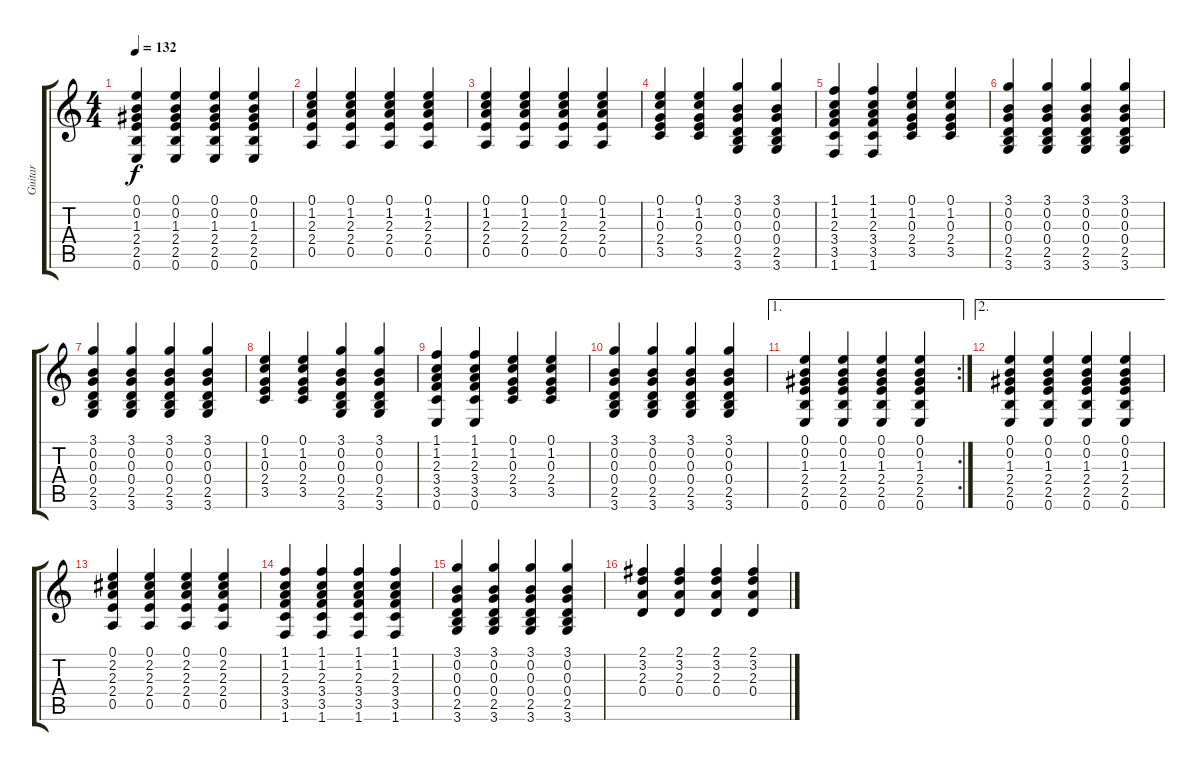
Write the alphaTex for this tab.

\track ("Guitar" "Guitar") {instrument electricguitarclean}
\staff {score tabs}
\tuning (E4 B3 G3 D3 A2 E2) {hide}
\ts (4 4)
\tempo 132
\clef g2
\ks c
(0.1 0.2 1.3 2.4 2.5 0.6).4{dy f} (0.1 0.2 1.3 2.4 2.5 0.6).4 (0.1 0.2 1.3 2.4 2.5 0.6).4 (0.1 0.2 1.3 2.4 2.5 0.6).4 |
(0.1 1.2 2.3 2.4 0.5).4 (0.1 1.2 2.3 2.4 0.5).4 (0.1 1.2 2.3 2.4 0.5).4 (0.1 1.2 2.3 2.4 0.5).4 |
(0.1 1.2 2.3 2.4 0.5).4 (0.1 1.2 2.3 2.4 0.5).4 (0.1 1.2 2.3 2.4 0.5).4 (0.1 1.2 2.3 2.4 0.5).4 |
(0.1 1.2 0.3 2.4 3.5).4 (0.1 1.2 0.3 2.4 3.5).4 (3.1 0.2 0.3 0.4 2.5 3.6).4 (3.1 0.2 0.3 0.4 2.5 3.6).4 |
(1.1 1.2 2.3 3.4 3.5 1.6).4 (1.1 1.2 2.3 3.4 3.5 1.6).4 (0.1 1.2 0.3 2.4 3.5).4 (0.1 1.2 0.3 2.4 3.5).4 |
(3.1 0.2 0.3 0.4 2.5 3.6).4 (3.1 0.2 0.3 0.4 2.5 3.6).4 (3.1 0.2 0.3 0.4 2.5 3.6).4 (3.1 0.2 0.3 0.4 2.5 3.6).4 |
(3.1 0.2 0.3 0.4 2.5 3.6).4 (3.1 0.2 0.3 0.4 2.5 3.6).4 (3.1 0.2 0.3 0.4 2.5 3.6).4 (3.1 0.2 0.3 0.4 2.5 3.6).4 |
(0.1 1.2 0.3 2.4 3.5).4 (0.1 1.2 0.3 2.4 3.5).4 (3.1 0.2 0.3 0.4 2.5 3.6).4 (3.1 0.2 0.3 0.4 2.5 3.6).4 |
(1.1 1.2 2.3 3.4 3.5 0.6).4 (1.1 1.2 2.3 3.4 3.5 0.6).4 (0.1 1.2 0.3 2.4 3.5).4 (0.1 1.2 0.3 2.4 3.5).4 |
(3.1 0.2 0.3 0.4 2.5 3.6).4 (3.1 0.2 0.3 0.4 2.5 3.6).4 (3.1 0.2 0.3 0.4 2.5 3.6).4 (3.1 0.2 0.3 0.4 2.5 3.6).4 |
\ae 1
\rc 2
(0.1 0.2 1.3 2.4 2.5 0.6).4 (0.1 0.2 1.3 2.4 2.5 0.6).4 (0.1 0.2 1.3 2.4 2.5 0.6).4 (0.1 0.2 1.3 2.4 2.5 0.6).4 |
\ae 2
(0.1 0.2 1.3 2.4 2.5 0.6).4 (0.1 0.2 1.3 2.4 2.5 0.6).4 (0.1 0.2 1.3 2.4 2.5 0.6).4 (0.1 0.2 1.3 2.4 2.5 0.6).4 |
(0.1 2.2 2.3 2.4 0.5).4 (0.1 2.2 2.3 2.4 0.5).4 (0.1 2.2 2.3 2.4 0.5).4 (0.1 2.2 2.3 2.4 0.5).4 |
(1.1 1.2 2.3 3.4 3.5 1.6).4 (1.1 1.2 2.3 3.4 3.5 1.6).4 (1.1 1.2 2.3 3.4 3.5 1.6).4 (1.1 1.2 2.3 3.4 3.5 1.6).4 |
(3.1 0.2 0.3 0.4 2.5 3.6).4 (3.1 0.2 0.3 0.4 2.5 3.6).4 (3.1 0.2 0.3 0.4 2.5 3.6).4 (3.1 0.2 0.3 0.4 2.5 3.6).4 |
(2.1 3.2 2.3 0.4).4 (2.1 3.2 2.3 0.4).4 (2.1 3.2 2.3 0.4).4 (2.1 3.2 2.3 0.4).4
